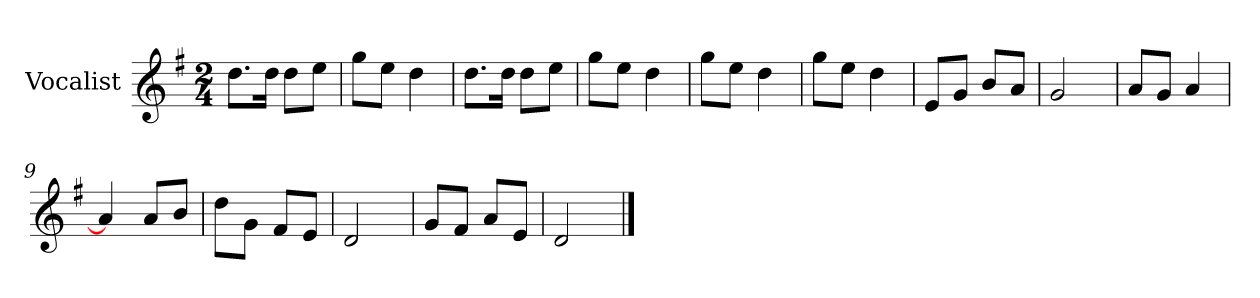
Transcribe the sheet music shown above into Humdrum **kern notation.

**kern
*part1
*staff1
*I"Vocalist
*k[f#]
*G:
*M2/4
=
8.ddL
16ddJk
8ddL
8eeJ
=1
8ggL
8eeJ
4dd
=2
8.ddL
16ddJk
8ddL
8eeJ
=3
8ggL
8eeJ
4dd
=4
8ggL
8eeJ
4dd
=5
8ggL
8eeJ
4dd
=6
8eL
8gJ
8bL
8aJ
=7
2g
=8
8aL
8gJ
4a
=9
4a]
8aL
8bJ
=10
8ddL
8gJ
8f#L
8eJ
=11
2d
=12
8gL
8f#J
8aL
8eJ
=13
2d
==
*-
